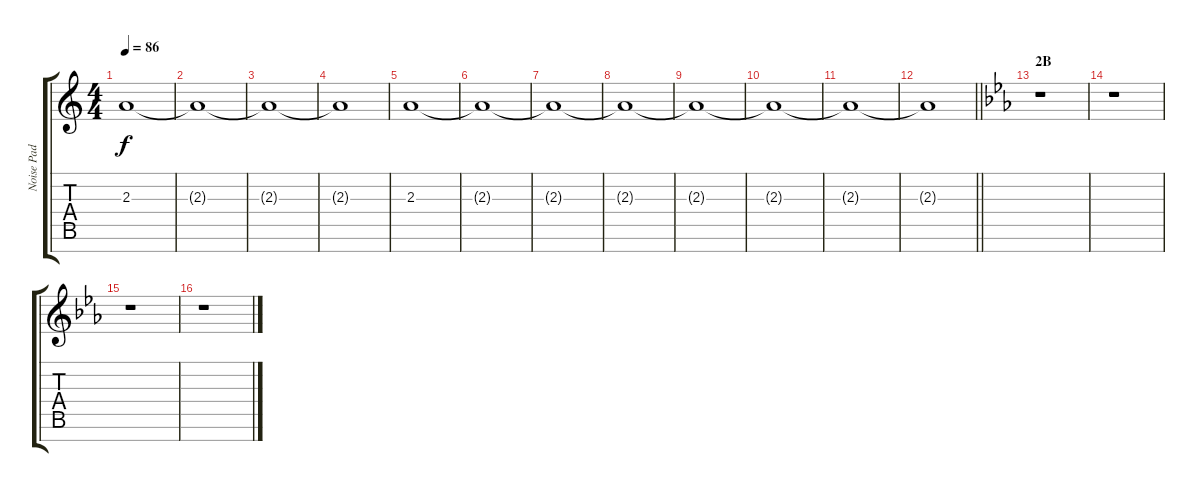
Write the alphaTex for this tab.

\track ("Noise Pad" "Noise Pad") {instrument pad8sweep}
\staff {score tabs}
\tuning (E5 B4 G4 D4 A3 E3 B2) {hide}
\ts (4 4)
\tempo 86
\clef g2
\ks c
2.3{t}.1{dy f} |
2.3{t}.1 |
2.3{t}.1 |
2.3{t}.1 |
2.3.1 |
2.3{t}.1 |
2.3{t}.1 |
2.3{t}.1 |
2.3{t}.1 |
2.3{t}.1 |
2.3{t}.1 |
\barLineRight lightlight
2.3{t}.1 |
\section ("" "2B")
\ks eb
r.1 |
r.1 |
r.1 |
r.1
